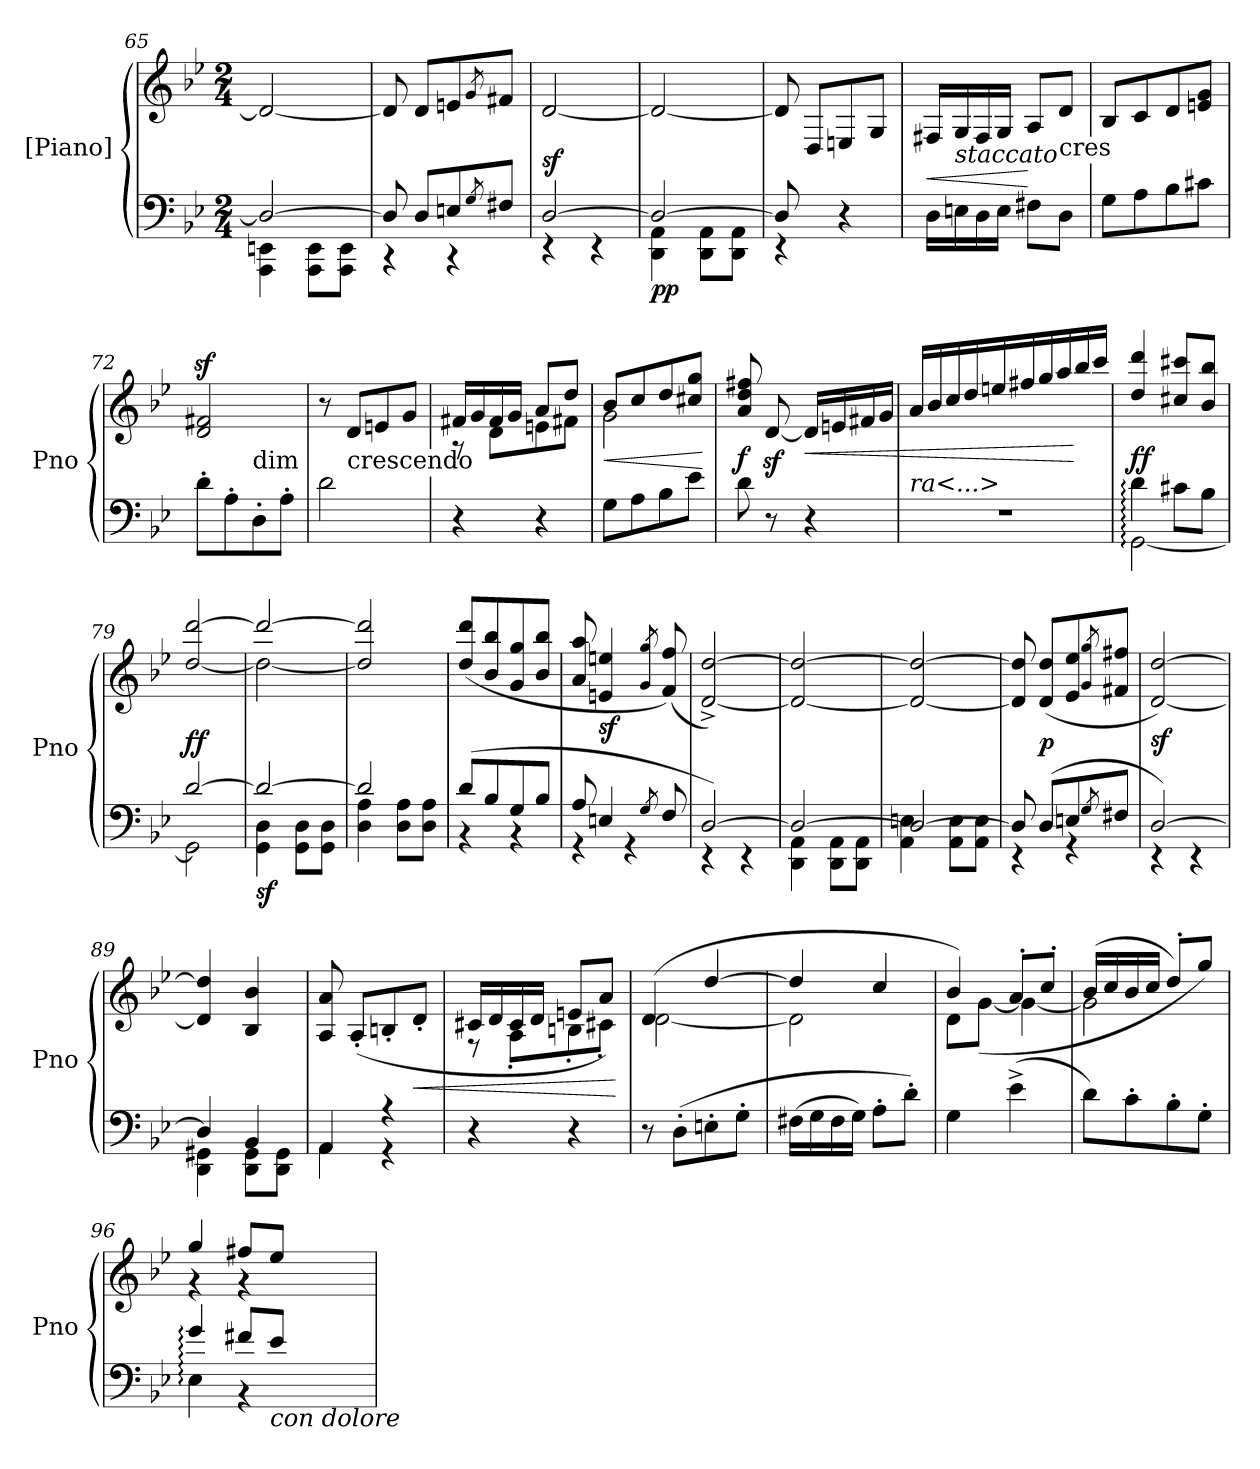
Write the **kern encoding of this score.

**kern	**kern	**dynam
*part1	*part1	*part1
*staff2	*staff1	*staff1/2
*I"[Piano]	*	*
*I'Pno	*	*
*clefF4	*clefG2	*
*k[b-e-]	*k[b-e-]	*
*B-:	*B-:	*
*M2/4	*M2/4	*
=65	=65	=65
*^	*	*
2D/_	4AAA\ 4EEn\	2d/_	.
.	8AAA\ 8EE\L	.	.
.	8AAA\ 8EE\J	.	.
=66	=66	=66	=66
8D/]	4r	8d/]	.
8D/L	.	8d/L	.
8En/	4r	8en/	piano
8qG/	.	8qg/	.
8F#X/J	.	8f#X/J	.
=67	=67	=67	=67
!	!	!	!LO:DY:a=2
[2D/	4r	[2d/	sf.
.	4r	.	.
=68	=68	=68	=68
!	!	!	!LO:DY:b=2
2D/_	4DD\ 4AA\	2d/_	pp.
.	8DD\ 8AA\L	.	.
.	8DD\ 8AA\J	.	.
=69	=69	=69	=69
8D/]	4r	8d/]	.
4.ryy	.	8D/L	pianisſ
.	4r	8En/	.
.	.	8G/J	.
*v	*v	*	*
=70	=70	=70
16D\LL	16F#X/LL	<
!	!LO:TX:b:i:t=staccato	!
16En\	16G/	.
16D\	16F#/	.
16E\JJ	16G/JJ	.
8F#X\L	8A/L	[
!	!LO:TX:c:t=cres	!
8D\J	8d/J	.
=71	=71	=71
8G\L	8B-/L	.
8A\	8c/	.
8B-\	8d/	.
8c#X\J	8en/ 8g/J	.
=72	=72	=72
*	*^	*
8d'\L	2dz>/ 2f#Xz>/	4ryy	.
8A'\	.	.	.
!	!	!LO:TX:c:t=dim	!
8D'\	.	4ryy	.
8A'\J	.	.	.
*	*v	*v	*
=73	=73	=73
2d\	8r	.
!	!LO:TX:c:t=crescendo	!
.	8d/L	.
.	8en/	.
.	8g/J	.
=74	=74	=74
*	*^	*
4r	16f#X/LL	8r	.
.	16g/	.	.
.	16f#/	8d\L	.
.	16g/JJ	.	.
4r	8a/L	8en\	.
.	8dd/J	8f#X\J	.
=75	=75	=75	=75
8G\L	8b-/L	2g\	<
8A\	8cc/	.	.
8B-\	8dd/	.	.
8e-\J	8cc#X/ 8gg/J	.	.
*	*v	*v	*
.	.	[
=76	=76	=76
8d\	8a/ 8dd/ 8ff#X/	f
8r	[8dz>/	.
4r	16d/LL]	<
.	16en/	.
.	16f#X/	.
.	16g/JJ	.
=77	=77	=77
*	*Xtuplet	*
!LO:TX:a:i:t=ra<...>	!	!
2r	20a/LL	.
.	20b-/	.
.	20cc/	.
.	20dd/	.
.	20een/	.
.	20ff#X/	.
.	20gg/	.
.	20aa/	.
.	20bb-/	[
.	20ccc/JJ	.
=78	=78	=78
*^	*	*
4d:\	[2GG:\	4dd/ 4ddd/	ff.
8c#X\L	.	8cc#X/ 8ccc#X/L	.
8B-\J	.	8b-/ 8bb-/J	.
=79	=79	=79	=79
[2d/	2GG\]	[2dd/ [2ddd/	ff.
=80	=80	=80	=80
*	*	*^	*
!	!	!	!	!LO:DY:b=2
2d/_	4GG\ 4D\	2ddd/_	2dd\_	sf.
.	8GG\ 8D\L	.	.	.
.	8GG\ 8D\J	.	.	.
*	*	*v	*v	*
=81	=81	=81	=81
2d/]	4D\ 4A\	2dd]/ 2ddd]/	.
.	8D\ 8A\L	.	.
.	8D\ 8A\J	.	.
=82	=82	=82	=82
(<8d/L	4r	(>8dd/ 8ddd/L	.
8B-/	.	8b-/ 8bb-/	.
8G/	4r	8g/ 8gg/	.
8B-/J	.	8b-/ 8bb-/J	.
=83	=83	=83	=83
8A/	4r	8a/ 8aa/	.
4En/	.	4en/ 4een/	sf
.	4r	.	.
8qG/	.	8qg/ 8qgg/	.
8F/	.	(8f/ 8ff/)	.
=84	=84	=84	=84
!	!	!	!LO:DY:b=2
[2D/)	4r	[2d^>/ [2dd^>/)	sf. sf
.	4r	.	.
=85	=85	=85	=85
2D/_	4DD\ 4AA\	2d_/ 2dd_/	.
.	8DD\ 8AA\L	.	.
.	8DD\ 8AA\J	.	.
=86	=86	=86	=86
2D/_	4AA\ 4En\	2d_/ 2dd_/	.
.	8AA\ 8E\L	.	.
.	8AA\ 8E\J	.	.
=87	=87	=87	=87
8D/]	4r	8d]/ 8dd]/	.
(<8D/L	.	(>8d/ 8dd/L	p.
8En/	4r	8e-/ 8ee-/	.
8qG/	.	8qg/ 8qgg/	.
8F#X/J	.	8f#X/ 8ff#X/J	.
=88	=88	=88	=88
[2D/)	4r	[2d/ [2dd/)	sf.
.	4r	.	.
=89	=89	=89	=89
4D/]	4DD\ 4GG#X\	4d]/ 4dd]/	.
4BB-/	8DD\ 8GG#\L	4B-/ 4b-/	.
.	8DD\ 8GG#\J	.	.
=90	=90	=90	=90
4AA/	4AA\	8A/ 8a/	.
.	.	(>8A'>/L	piani
4rA	4r	8Bn'>/	.
.	.	8d'>/J	<
*v	*v	*	*
=91	=91	=91
*	*^	*
4r	16c#X/LL	8r	.
.	16d/	.	.
.	16c#/	8A'\L	.
.	16d/JJ	.	.
4r	8en/L	8Bn'\	.
.	8a/J)	8c#X'\J	.
*	*v	*v	*
.	.	[
=92	=92	=92
*	*^	*
8r	(4d/	[2d\	.
(8D'\L	.	.	.
8En'\	[4dd/	.	.
8G'\J	.	.	.
=93	=93	=93	=93
(16F#X\LL	4dd/]	2d\]	.
16G\	.	.	.
16F#\	.	.	.
16G\JJ)	.	.	.
8A'\L	4cc/	.	.
8d'\J)	.	.	.
=94	=94	=94	=94
4G\	4b-/)	8d\L	.
.	.	(>[8g\J	.
(4e-^\	8a'/L	4g\_	.
.	8cc'/J	.	.
=95	=95	=95	=95
8d\L)	(16b-/LL	2g\]	.
.	16cc/	.	.
8c'\	16b-/	.	.
.	16cc/JJ	.	.
8B-'\	8dd'/L)	.	.
8G'\J	8gg/J)	.	.
=96	=96	=96	=96
*^	*	*	*
4g:/	4E-:\	4gg/	4r	.
8f#X/L	4r	8ff#X/L	4r	.
!LO:TX:b:i:t=con dolore	!	!	!	!
8e-/J	.	8ee-/J	.	.
*v	*v	*	*	*
*	*v	*v	*
=	=	=
*-	*-	*-
